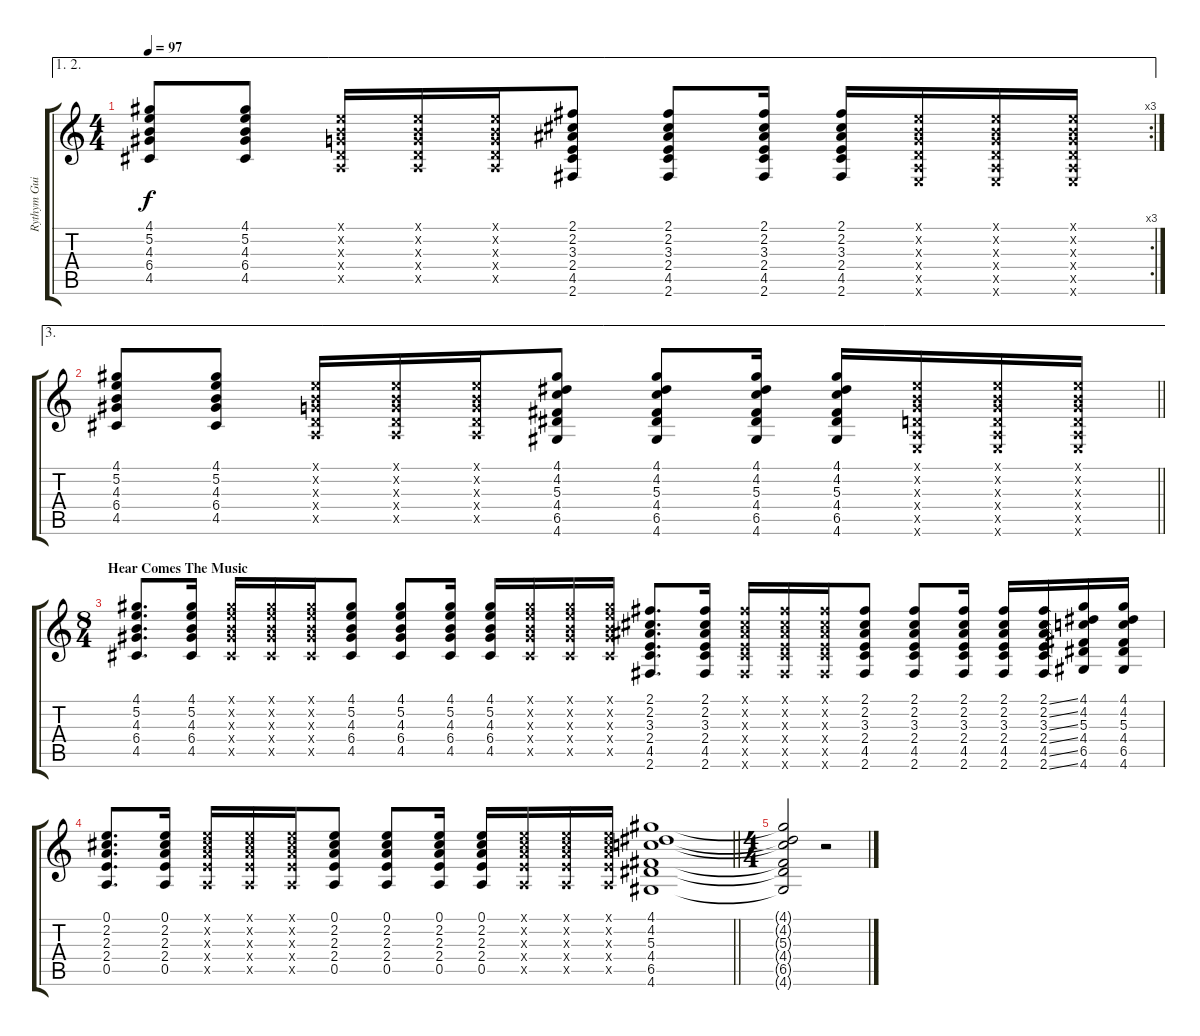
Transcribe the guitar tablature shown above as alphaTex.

\track ("Rythym Guitar" "Rythym Gui") {instrument acousticguitarsteel}
\staff {score tabs}
\tuning (E4 B3 G3 D3 A2 E2) {hide}
\ae (1 2)
\rc 3
\ts (4 4)
\tempo 97
\clef g2
\ks c
(4.1 5.2 4.3 6.4 4.5).8{dy f} (4.1 5.2 4.3 6.4 4.5).8 (0.1{x} 0.2{x} 0.3{x} 0.4{x} 0.5{x}).16 (0.1{x} 0.2{x} 0.3{x} 0.4{x} 0.5{x}).16 (0.1{x} 0.2{x} 0.3{x} 0.4{x} 0.5{x}).16 (2.1 2.2 3.3 2.4 4.5 2.6).8 (2.1 2.2 3.3 2.4 4.5 2.6).8 (2.1 2.2 3.3 2.4 4.5 2.6).16 (2.1 2.2 3.3 2.4 4.5 2.6).16 (0.1{x} 0.2{x} 0.3{x} 0.4{x} 0.5{x} 0.6{x}).16 (0.1{x} 0.2{x} 0.3{x} 0.4{x} 0.5{x} 0.6{x}).16 (0.1{x} 0.2{x} 0.3{x} 0.4{x} 0.5{x} 0.6{x}).16 |
\ae 3
\barLineRight lightlight
(4.1 5.2 4.3 6.4 4.5).8 (4.1 5.2 4.3 6.4 4.5).8 (0.1{x} 0.2{x} 0.3{x} 0.4{x} 0.5{x}).16 (0.1{x} 0.2{x} 0.3{x} 0.4{x} 0.5{x}).16 (0.1{x} 0.2{x} 0.3{x} 0.4{x} 0.5{x}).16 (4.1 4.2 5.3 4.4 6.5 4.6).8 (4.1 4.2 5.3 4.4 6.5 4.6).8 (4.1 4.2 5.3 4.4 6.5 4.6).16 (4.1 4.2 5.3 4.4 6.5 4.6).16 (0.1{x} 0.2{x} 0.3{x} 0.4{x} 0.5{x} 0.6{x}).16 (0.1{x} 0.2{x} 0.3{x} 0.4{x} 0.5{x} 0.6{x}).16 (0.1{x} 0.2{x} 0.3{x} 0.4{x} 0.5{x} 0.6{x}).16 |
\ts (8 4)
\section ("" "Hear Comes The Music")
(4.1 5.2 4.3 6.4 4.5).8{d volume 9} (4.1 5.2 4.3 6.4 4.5).16 (4.1{x} 5.2{x} 4.3{x} 6.4{x} 4.5{x}).16 (4.1{x} 5.2{x} 4.3{x} 6.4{x} 4.5{x}).16 (4.1{x} 5.2{x} 4.3{x} 6.4{x} 4.5{x}).16 (4.1 5.2 4.3 6.4 4.5).8 (4.1 5.2 4.3 6.4 4.5).8 (4.1 5.2 4.3 6.4 4.5).16 (4.1 5.2 4.3 6.4 4.5).16 (4.1{x} 5.2{x} 4.3{x} 6.4{x} 4.5{x}).16 (4.1{x} 5.2{x} 4.3{x} 6.4{x} 4.5{x}).16 (4.1{x} 5.2{x} 4.3{x} 6.4{x} 4.5{x}).16 (2.1 2.2 3.3 2.4 4.5 2.6).8{d} (2.1 2.2 3.3 2.4 4.5 2.6).16 (2.1{x} 2.2{x} 3.3{x} 2.4{x} 4.5{x} 2.6{x}).16 (2.1{x} 2.2{x} 3.3{x} 2.4{x} 4.5{x} 2.6{x}).16 (2.1{x} 2.2{x} 3.3{x} 2.4{x} 4.5{x} 2.6{x}).16 (2.1 2.2 3.3 2.4 4.5 2.6).8 (2.1 2.2 3.3 2.4 4.5 2.6).8 (2.1 2.2 3.3 2.4 4.5 2.6).16 (2.1 2.2 3.3 2.4 4.5 2.6).16 (2.1{ss} 2.2{ss} 3.3{ss} 2.4{ss} 4.5{ss} 2.6{ss}).16 (4.1 4.2 5.3 4.4 6.5 4.6).16 (4.1 4.2 5.3 4.4 6.5 4.6).16 |
\barLineRight lightlight
(0.1 2.2 2.3 2.4 0.5).8{d balance 14} (0.1 2.2 2.3 2.4 0.5).16 (0.1{x} 2.2{x} 2.3{x} 2.4{x} 0.5{x}).16 (0.1{x} 2.2{x} 2.3{x} 2.4{x} 0.5{x}).16 (0.1{x} 2.2{x} 2.3{x} 2.4{x} 0.5{x}).16 (0.1 2.2 2.3 2.4 0.5).8 (0.1 2.2 2.3 2.4 0.5).8 (0.1 2.2 2.3 2.4 0.5).16 (0.1 2.2 2.3 2.4 0.5).16 (0.1{x} 2.2{x} 2.3{x} 2.4{x} 0.5{x}).16 (0.1{x} 2.2{x} 2.3{x} 2.4{x} 0.5{x}).16 (0.1{x} 2.2{x} 2.3{x} 2.4{x} 0.5{x}).16 (4.1 4.2 5.3 4.4 6.5 4.6).1 |
\ts (4 4)
(4.1{t} 4.2{t} 5.3{t} 4.4{t} 6.5{t} 4.6{t}).2 r.2
